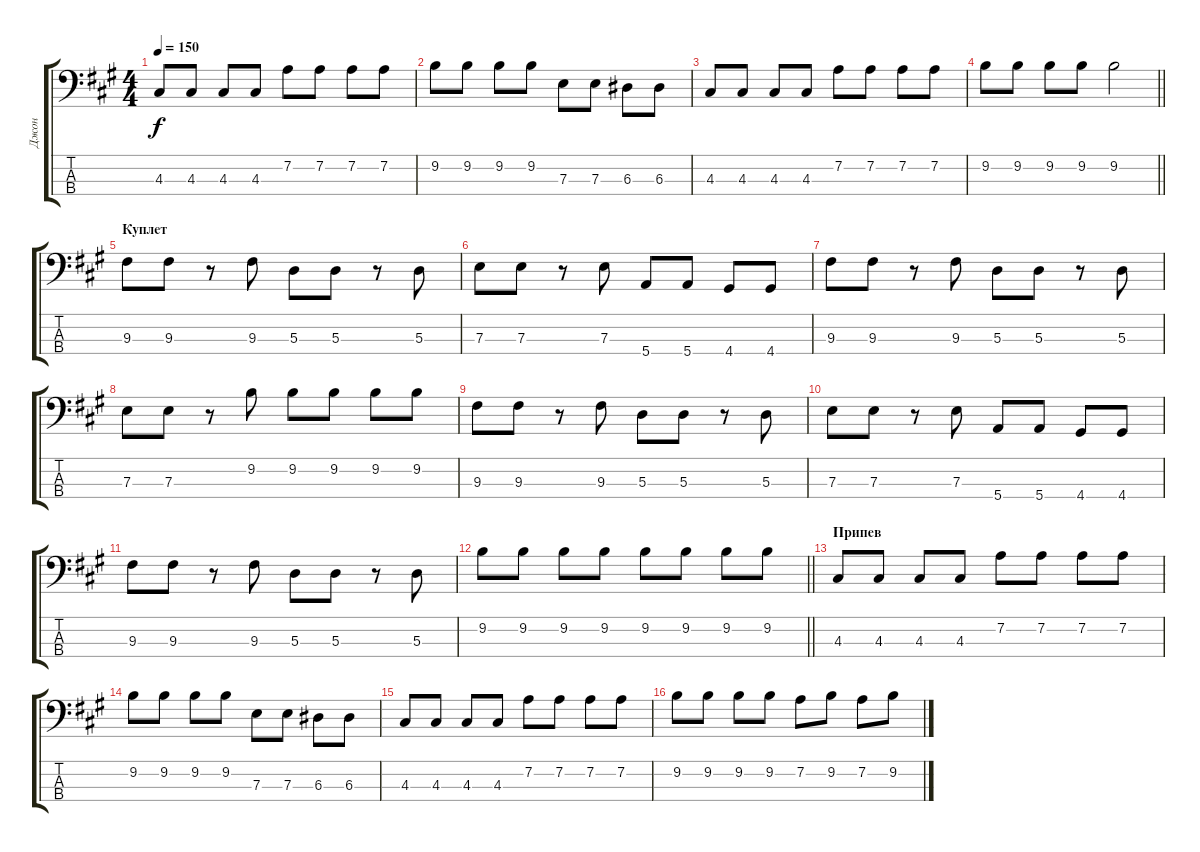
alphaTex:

\track ("Джон" "Джон") {instrument electricbasspick}
\staff {score tabs}
\tuning (G2 D2 A1 E1) {hide}
\ts (4 4)
\tempo 150
\clef f4
\ks f#minor
4.3.8{dy f} 4.3.8 4.3.8 4.3.8 7.2.8 7.2.8 7.2.8 7.2.8 |
9.2.8 9.2.8 9.2.8 9.2.8 7.3.8 7.3.8 6.3.8 6.3.8 |
4.3.8 4.3.8 4.3.8 4.3.8 7.2.8 7.2.8 7.2.8 7.2.8 |
\barLineRight lightlight
9.2.8 9.2.8 9.2.8 9.2.8 9.2.2 |
\section ("" "Куплет")
9.3.8 9.3.8 r.8 9.3.8 5.3.8 5.3.8 r.8 5.3.8 |
7.3.8 7.3.8 r.8 7.3.8 5.4.8 5.4.8 4.4.8 4.4.8 |
9.3.8 9.3.8 r.8 9.3.8 5.3.8 5.3.8 r.8 5.3.8 |
7.3.8 7.3.8 r.8 9.2.8 9.2.8 9.2.8 9.2.8 9.2.8 |
9.3.8 9.3.8 r.8 9.3.8 5.3.8 5.3.8 r.8 5.3.8 |
7.3.8 7.3.8 r.8 7.3.8 5.4.8 5.4.8 4.4.8 4.4.8 |
9.3.8 9.3.8 r.8 9.3.8 5.3.8 5.3.8 r.8 5.3.8 |
\barLineRight lightlight
9.2.8 9.2.8 9.2.8 9.2.8 9.2.8 9.2.8 9.2.8 9.2.8 |
\section ("" "Припев")
4.3.8 4.3.8 4.3.8 4.3.8 7.2.8 7.2.8 7.2.8 7.2.8 |
9.2.8 9.2.8 9.2.8 9.2.8 7.3.8 7.3.8 6.3.8 6.3.8 |
4.3.8 4.3.8 4.3.8 4.3.8 7.2.8 7.2.8 7.2.8 7.2.8 |
9.2.8 9.2.8 9.2.8 9.2.8 7.2.8 9.2.8 7.2.8 9.2.8
